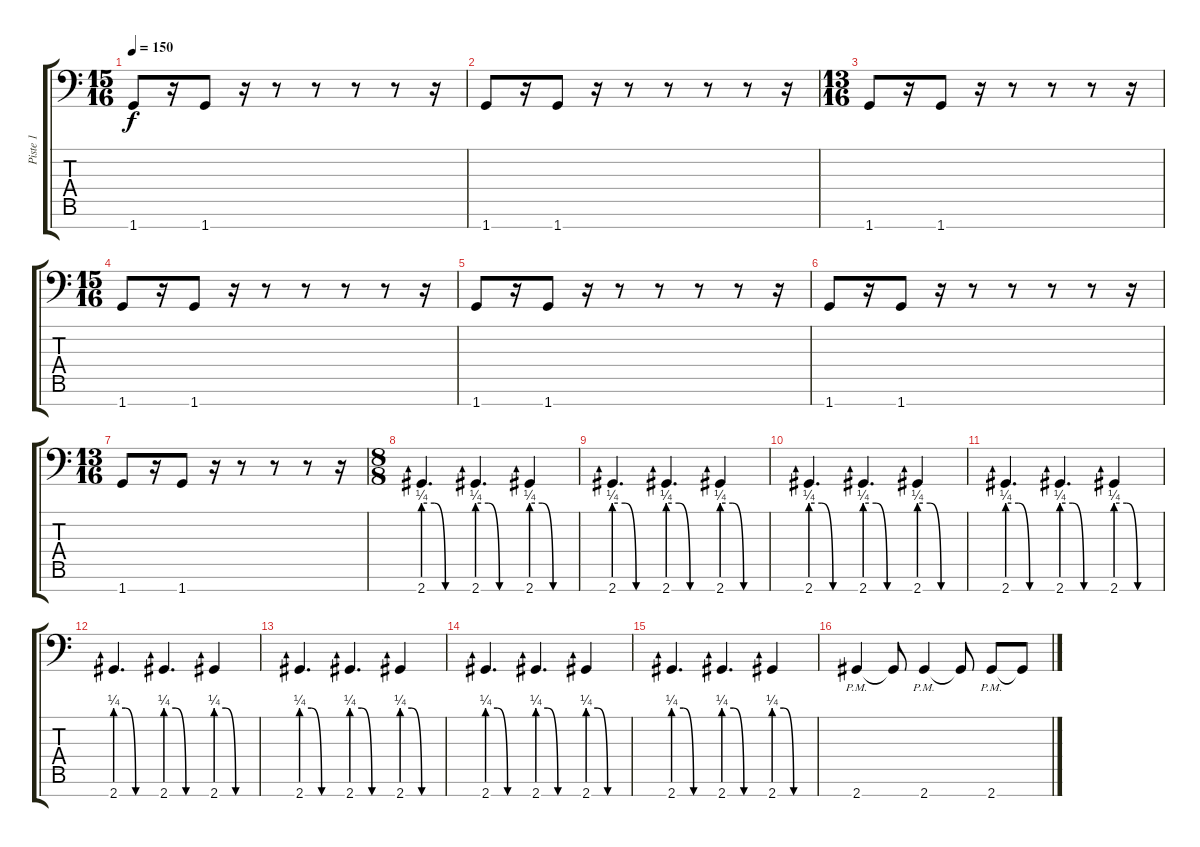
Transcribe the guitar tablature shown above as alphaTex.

\track ("Piste 1" "Piste 1") {instrument distortionguitar}
\staff {score tabs}
\tuning (B3 Gb3 D3 A2 E2 B1 Gb1) {hide}
\ts (15 16)
\tempo 150
\clef f4
\ks c
1.7.8{dy f} r.16 1.7.8 r.16 r.8 r.8 r.8 r.8 r.16 |
1.7.8 r.16 1.7.8 r.16 r.8 r.8 r.8 r.8 r.16 |
\ts (13 16)
1.7.8 r.16 1.7.8 r.16 r.8 r.8 r.8 r.16 |
\ts (15 16)
1.7.8 r.16 1.7.8 r.16 r.8 r.8 r.8 r.8 r.16 |
1.7.8 r.16 1.7.8 r.16 r.8 r.8 r.8 r.8 r.16 |
1.7.8 r.16 1.7.8 r.16 r.8 r.8 r.8 r.8 r.16 |
\ts (13 16)
1.7.8 r.16 1.7.8 r.16 r.8 r.8 r.8 r.16 |
\ts (8 8)
2.7{be (custom 0 1 15 1 30 0 60 0)}.4{d} 2.7{be (custom 0 1 15 1 30 0 60 0)}.4{d} 2.7{be (custom 0 1 15 1 30 0 60 0)}.4 |
2.7{be (custom 0 1 15 1 30 0 60 0)}.4{d} 2.7{be (custom 0 1 15 1 30 0 60 0)}.4{d} 2.7{be (custom 0 1 15 1 30 0 60 0)}.4 |
2.7{be (custom 0 1 15 1 30 0 60 0)}.4{d} 2.7{be (custom 0 1 15 1 30 0 60 0)}.4{d} 2.7{be (custom 0 1 15 1 30 0 60 0)}.4 |
2.7{be (custom 0 1 15 1 30 0 60 0)}.4{d} 2.7{be (custom 0 1 15 1 30 0 60 0)}.4{d} 2.7{be (custom 0 1 15 1 30 0 60 0)}.4 |
2.7{be (custom 0 1 15 1 30 0 60 0)}.4{d} 2.7{be (custom 0 1 15 1 30 0 60 0)}.4{d} 2.7{be (custom 0 1 15 1 30 0 60 0)}.4 |
2.7{be (custom 0 1 15 1 30 0 60 0)}.4{d} 2.7{be (custom 0 1 15 1 30 0 60 0)}.4{d} 2.7{be (custom 0 1 15 1 30 0 60 0)}.4 |
2.7{be (custom 0 1 15 1 30 0 60 0)}.4{d} 2.7{be (custom 0 1 15 1 30 0 60 0)}.4{d} 2.7{be (custom 0 1 15 1 30 0 60 0)}.4 |
2.7{be (custom 0 1 15 1 30 0 60 0)}.4{d} 2.7{be (custom 0 1 15 1 30 0 60 0)}.4{d} 2.7{be (custom 0 1 15 1 30 0 60 0)}.4 |
2.7{pm}.4 2.7{t}.8 2.7{pm}.4 2.7{t}.8 2.7{pm}.8 2.7{t}.8
